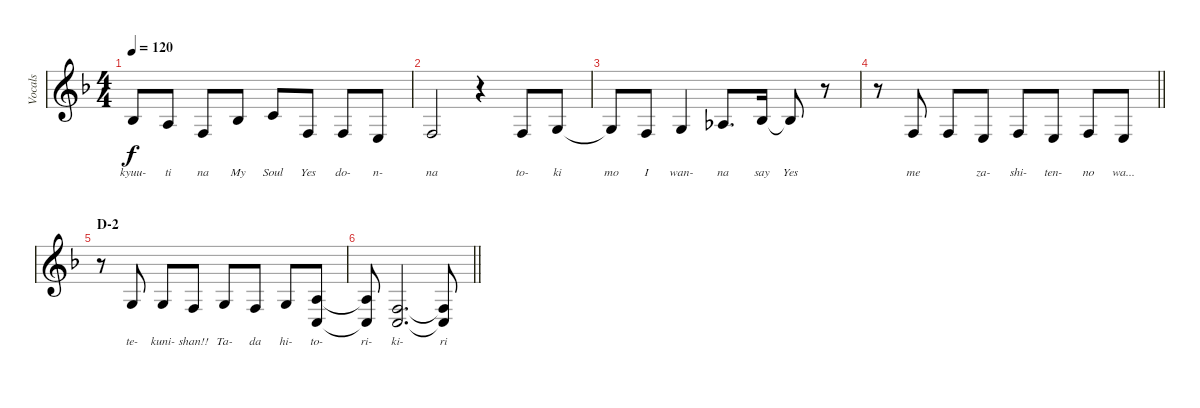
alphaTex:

\track ("Vocals" "Vocals") {instrument violin}
\staff {score}
\tuning (E4 B3 G3 D3 A2 E2) {hide}
\ts (4 4)
\tempo 120
\clef g2
\ks f
3.3.8{lyrics (0 "kyuu-") lyrics (1 "") lyrics (2 "") lyrics (3 "") lyrics (4 "") dy f} 2.3.8{lyrics (0 "ti") lyrics (1 "") lyrics (2 "") lyrics (3 "") lyrics (4 "")} 3.4.8{lyrics (0 "na") lyrics (1 "") lyrics (2 "") lyrics (3 "") lyrics (4 "")} 3.3.8{lyrics (0 "My") lyrics (1 "") lyrics (2 "") lyrics (3 "") lyrics (4 "")} 1.2.8{lyrics (0 "Soul") lyrics (1 "") lyrics (2 "") lyrics (3 "") lyrics (4 "")} 3.4.8{lyrics (0 "Yes") lyrics (1 "") lyrics (2 "") lyrics (3 "") lyrics (4 "")} 3.4.8{lyrics (0 "do-") lyrics (1 "") lyrics (2 "") lyrics (3 "") lyrics (4 "")} 2.4.8{lyrics (0 "n-") lyrics (1 "") lyrics (2 "") lyrics (3 "") lyrics (4 "")} |
3.4.2{lyrics (0 "na") lyrics (1 "") lyrics (2 "") lyrics (3 "") lyrics (4 "")} r.4 3.4.8{lyrics (0 "to-") lyrics (1 "") lyrics (2 "") lyrics (3 "") lyrics (4 "")} 0.3.8{lyrics (0 "ki") lyrics (1 "") lyrics (2 "") lyrics (3 "") lyrics (4 "")} |
0.3{t}.8{lyrics (0 "mo") lyrics (1 "") lyrics (2 "") lyrics (3 "") lyrics (4 "")} 3.4.8{lyrics (0 "I") lyrics (1 "") lyrics (2 "") lyrics (3 "") lyrics (4 "")} 0.3.4{lyrics (0 "wan-") lyrics (1 "") lyrics (2 "") lyrics (3 "") lyrics (4 "")} 1.3.8{d lyrics (0 "na") lyrics (1 "") lyrics (2 "") lyrics (3 "") lyrics (4 "")} 3.3.16{lyrics (0 "say") lyrics (1 "") lyrics (2 "") lyrics (3 "") lyrics (4 "")} 3.3{t}.8{lyrics (0 "Yes") lyrics (1 "") lyrics (2 "") lyrics (3 "") lyrics (4 "")} r.8 |
\barLineRight lightlight
r.8 3.4.8{lyrics (0 "me") lyrics (1 "") lyrics (2 "") lyrics (3 "") lyrics (4 "")} 3.4.8{lyrics (0 "") lyrics (1 "") lyrics (2 "") lyrics (3 "") lyrics (4 "")} 2.4.8{lyrics (0 "za-") lyrics (1 "") lyrics (2 "") lyrics (3 "") lyrics (4 "")} 3.4.8{lyrics (0 "shi-") lyrics (1 "") lyrics (2 "") lyrics (3 "") lyrics (4 "")} 2.4.8{lyrics (0 "ten-") lyrics (1 "") lyrics (2 "") lyrics (3 "") lyrics (4 "")} 3.4.8{lyrics (0 "no") lyrics (1 "") lyrics (2 "") lyrics (3 "") lyrics (4 "")} 2.4.8{lyrics (0 "wa...") lyrics (1 "") lyrics (2 "") lyrics (3 "") lyrics (4 "")} |
\section ("" "D-2")
r.8 0.3.8{lyrics (0 "te-") lyrics (1 "") lyrics (2 "") lyrics (3 "") lyrics (4 "")} 0.3.8{lyrics (0 "kuni-") lyrics (1 "") lyrics (2 "") lyrics (3 "") lyrics (4 "")} 3.4.8{lyrics (0 "shan!!") lyrics (1 "") lyrics (2 "") lyrics (3 "") lyrics (4 "")} 0.3.8{lyrics (0 "Ta-") lyrics (1 "") lyrics (2 "") lyrics (3 "") lyrics (4 "")} 3.4.8{lyrics (0 "da") lyrics (1 "") lyrics (2 "") lyrics (3 "") lyrics (4 "")} 0.3.8{lyrics (0 "hi-") lyrics (1 "") lyrics (2 "") lyrics (3 "") lyrics (4 "")} (2.3 3.5).8{lyrics (0 "to-") lyrics (1 "") lyrics (2 "") lyrics (3 "") lyrics (4 "")} |
\barLineRight lightlight
(2.3{t} 3.5{t}).8{lyrics (0 "ri-") lyrics (1 "") lyrics (2 "") lyrics (3 "") lyrics (4 "")} (3.4 3.5).2{d lyrics (0 "ki-") lyrics (1 "") lyrics (2 "") lyrics (3 "") lyrics (4 "")} (3.4{t} 3.5{t}).8{lyrics (0 "ri") lyrics (1 "") lyrics (2 "") lyrics (3 "") lyrics (4 "")}
